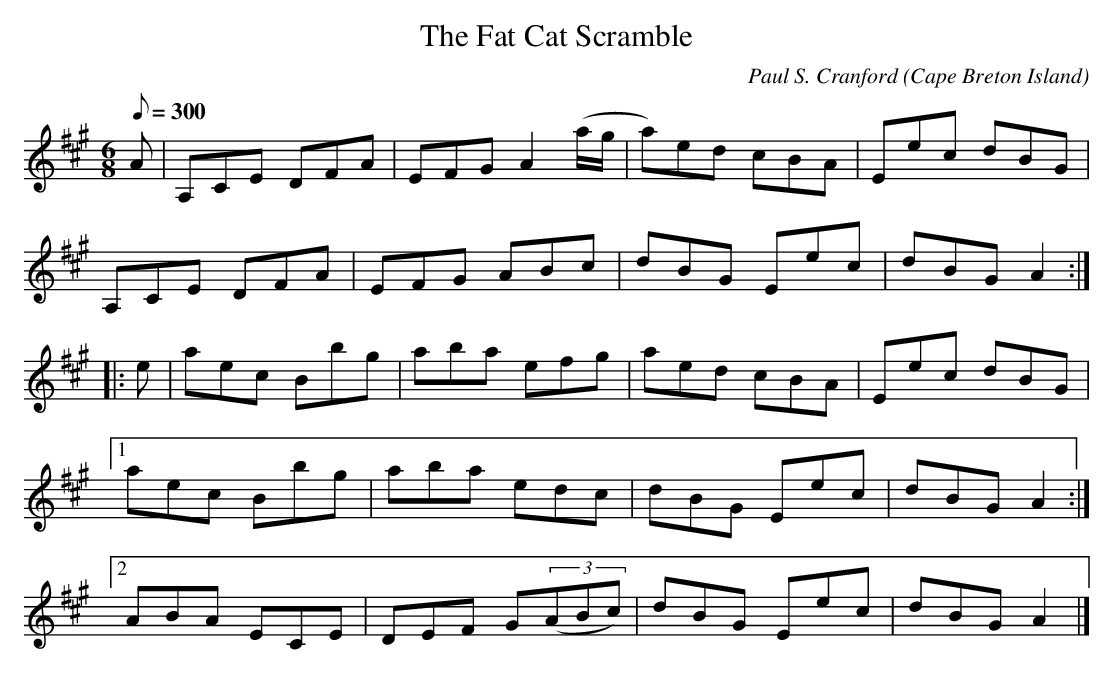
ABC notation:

X:1
T:The Fat Cat Scramble
C:Paul S. Cranford
O:Cape Breton Island
L:1/8
M:6/8
Q:300
K:A
A|A,CE DFA|EFG A2 (a/g/|a)ed cBA|Eec dBG|
A,CE DFA|EFG ABc|dBG Eec|dBG A2:|
|:e|aec Bbg|aba efg|aed cBA|Eec dBG|
[1aec Bbg|aba edc|dBG Eec|dBG A2:|
[2ABA ECE|DEF G(3(ABc)|dBG Eec|dBG A2|]
